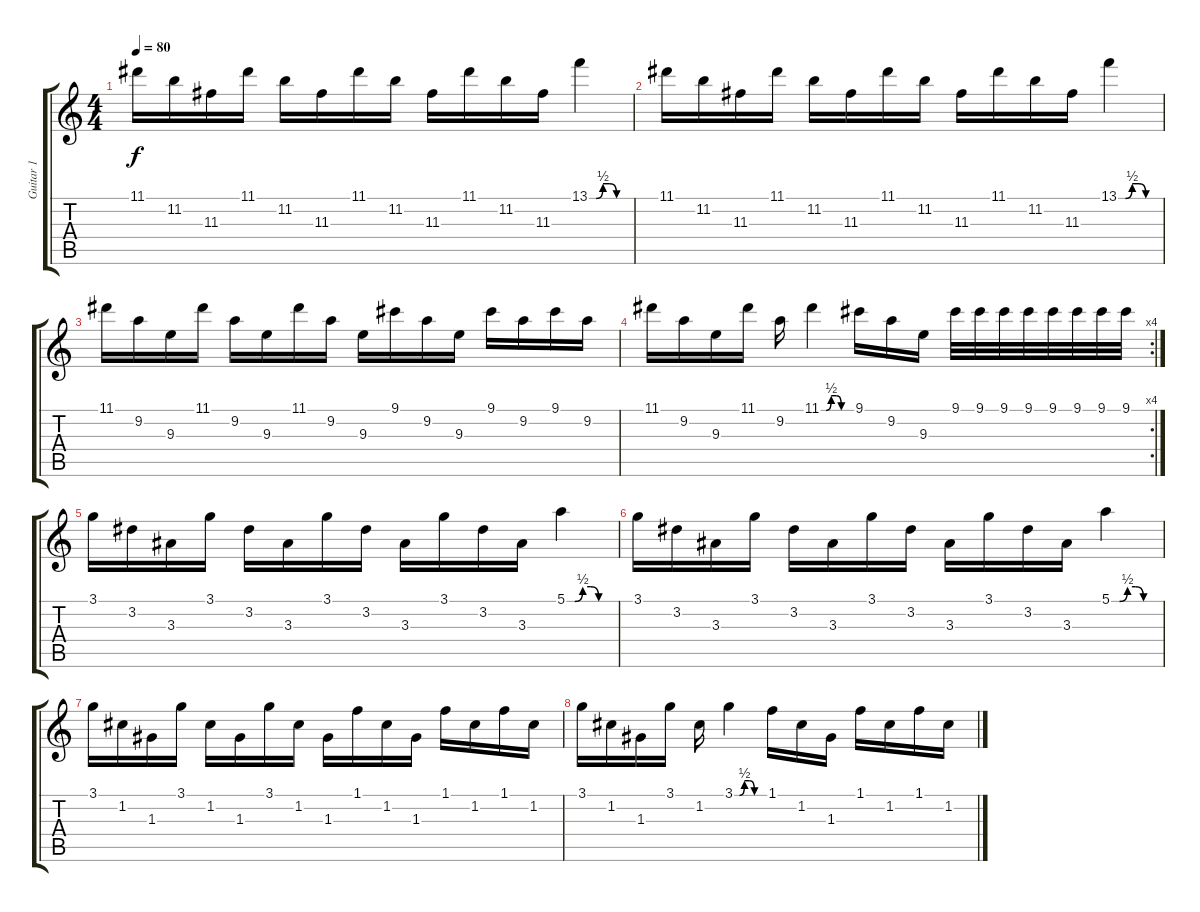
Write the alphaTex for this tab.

\track ("Guitar 1" "Guitar 1") {instrument distortionguitar}
\staff {score tabs}
\tuning (E4 C4 G3 C3 G2 C2) {hide}
\ts (4 4)
\tempo 80
\clef g2
\ks c
11.1.16{dy f instrument distortionguitar} 11.2.16 11.3.16 11.1.16 11.2.16 11.3.16 11.1.16 11.2.16 11.3.16 11.1.16 11.2.16 11.3.16 13.1{be (custom 0 0 10 0 20 2 30 2 40 0 60 0)}.4 |
11.1.16 11.2.16 11.3.16 11.1.16 11.2.16 11.3.16 11.1.16 11.2.16 11.3.16 11.1.16 11.2.16 11.3.16 13.1{be (custom 0 0 10 0 20 2 30 2 40 0 60 0)}.4 |
11.1.16 9.2.16 9.3.16 11.1.16 9.2.16 9.3.16 11.1.16 9.2.16 9.3.16 9.1.16 9.2.16 9.3.16 9.1.16 9.2.16 9.1.16 9.2.16 |
\rc 4
11.1.16 9.2.16 9.3.16 11.1.16 9.2.16 11.1{be (custom 0 0 10 0 20 2 30 2 40 0 60 0)}.4 9.1.16 9.2.16 9.3.16 9.1.32 9.1.32 9.1.32 9.1.32 9.1.32 9.1.32 9.1.32 9.1.32 |
3.1.16 3.2.16 3.3.16 3.1.16 3.2.16 3.3.16 3.1.16 3.2.16 3.3.16 3.1.16 3.2.16 3.3.16 5.1{be (custom 0 0 10 0 20 2 30 2 40 0 60 0)}.4 |
3.1.16 3.2.16 3.3.16 3.1.16 3.2.16 3.3.16 3.1.16 3.2.16 3.3.16 3.1.16 3.2.16 3.3.16 5.1{be (custom 0 0 10 0 20 2 30 2 40 0 60 0)}.4 |
3.1.16 1.2.16 1.3.16 3.1.16 1.2.16 1.3.16 3.1.16 1.2.16 1.3.16 1.1.16 1.2.16 1.3.16 1.1.16 1.2.16 1.1.16 1.2.16 |
3.1.16 1.2.16 1.3.16 3.1.16 1.2.16 3.1{be (custom 0 0 10 0 20 2 30 2 40 0 60 0)}.4 1.1.16 1.2.16 1.3.16 1.1.16 1.2.16 1.1.16 1.2.16
